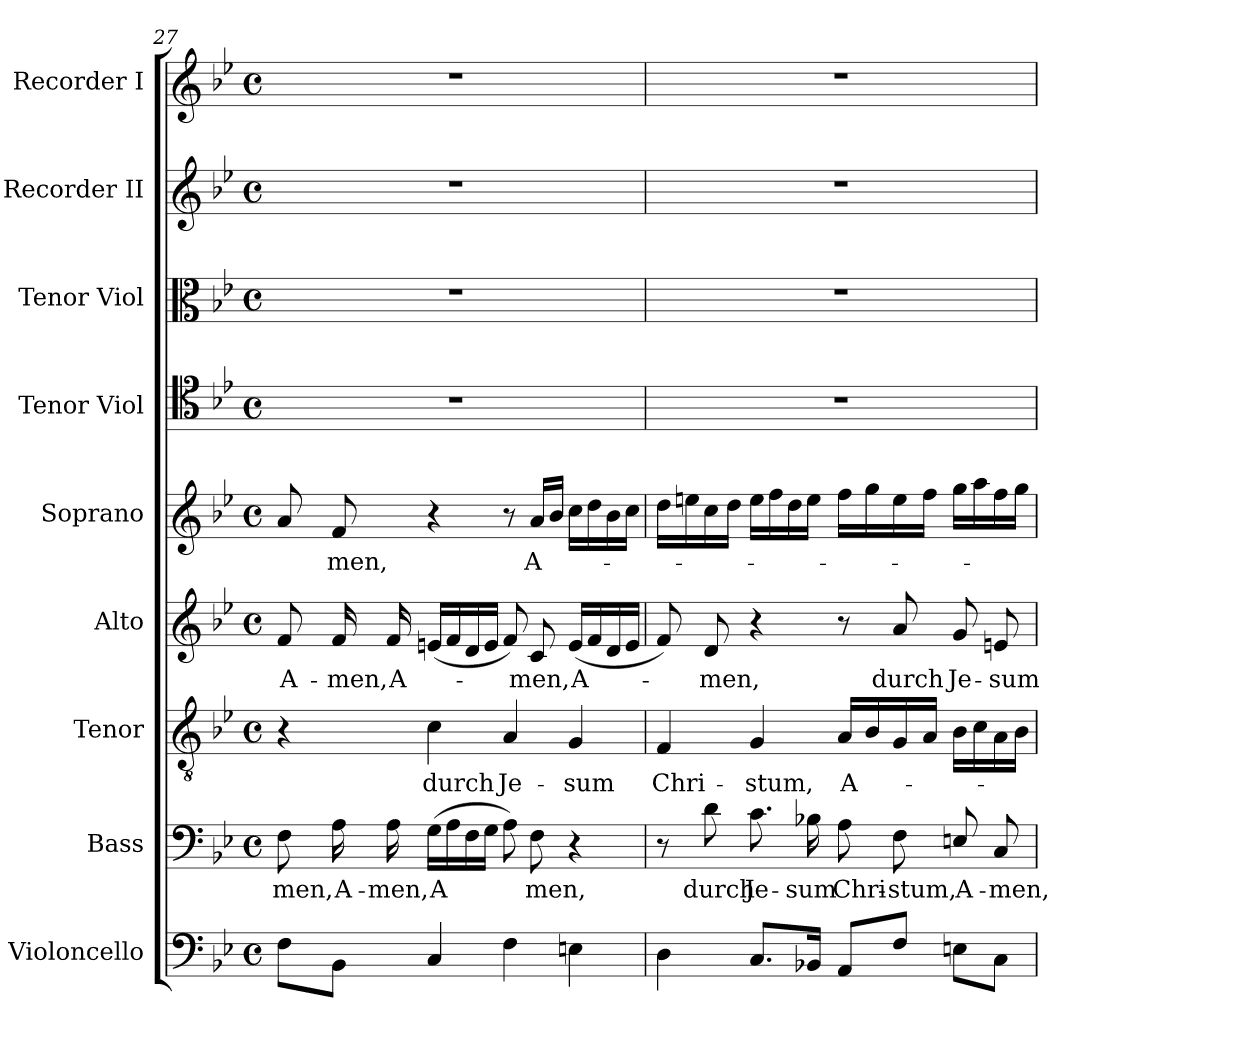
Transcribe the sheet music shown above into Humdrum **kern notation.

**kern	**kern	**text	**kern	**text	**kern	**text	**kern	**text	**kern	**kern	**kern	**kern
*part9	*part8	*part8	*part7	*part7	*part6	*part6	*part5	*part5	*part4	*part3	*part2	*part1
*staff9	*staff8	*staff8	*staff7	*staff7	*staff6	*staff6	*staff5	*staff5	*staff4	*staff3	*staff2	*staff1
*I"Violoncello	*I"Bass	*	*I"Tenor	*	*I"Alto	*	*I"Soprano	*	*I"Tenor Viol	*I"Tenor Viol	*I"Recorder II	*I"Recorder I
*clefF4	*clefF4	*	*clefGv2	*	*clefG2	*	*clefG2	*	*clefC4	*clefC3	*clefG2	*clefG2
*	*	*	*ITrd7c12	*	*	*	*	*	*	*	*	*
*k[b-e-]	*k[b-e-]	*	*k[b-e-]	*	*k[b-e-]	*	*k[b-e-]	*	*k[b-e-]	*k[b-e-]	*k[b-e-]	*k[b-e-]
*B-:	*B-:	*	*B-:	*	*B-:	*	*B-:	*	*B-:	*B-:	*B-:	*B-:
*M4/4	*M4/4	*	*M4/4	*	*M4/4	*	*M4/4	*	*M4/4	*M4/4	*M4/4	*M4/4
*met(c)	*met(c)	*	*met(c)	*	*met(c)	*	*met(c)	*	*met(c)	*met(c)	*met(c)	*met(c)
=27	=27	=27	=27	=27	=27	=27	=27	=27	=27	=27	=27	=27
!	!	!LO:LY:b:color=#000000	!	!	!	!	!	!	!	!	!	!
!	!	!	!	!	!	!LO:LY:b:color=#000000	!	!	!	!	!	!
8Fi\L	8Fi\	-men,	4r	.	8fi/	A-	8ai/	.	1r	1r	1r	1r
!	!	!LO:LY:b:color=#000000	!	!	!	!	!	!	!	!	!	!
!	!	!	!	!	!	!LO:LY:b:color=#000000	!	!	!	!	!	!
!	!	!	!	!	!	!	!	!LO:LY:b:color=#000000	!	!	!	!
8BB-i\J	16Ai\	A-	.	.	16fi/	-men,	8fi/	-men,	.	.	.	.
!	!	!LO:LY:b:color=#000000	!	!	!	!	!	!	!	!	!	!
!	!	!	!	!	!	!LO:LY:b:color=#000000	!	!	!	!	!	!
.	16Ai\	-men,	.	.	16fi/	A-	.	.	.	.	.	.
!	!	!LO:LY:b:color=#000000	!	!	!	!	!	!	!	!	!	!
!	!	!	!	!LO:LY:b:color=#000000	!	!	!	!	!	!	!	!
4Ci/	(16Gi\LL	A	4Ci\	durch	(16eni/LL	.	4r	.	.	.	.	.
.	16Ai\	.	.	.	16fi/	.	.	.	.	.	.	.
.	16Fi\	.	.	.	16di/	.	.	.	.	.	.	.
.	16Gi\JJ	.	.	.	16ei/JJ	.	.	.	.	.	.	.
!	!	!	!	!LO:LY:b:color=#000000	!	!	!	!	!	!	!	!
4Fi\	8Ai\)	.	4AAi/	Je-	8fi/)	.	8r	.	.	.	.	.
!	!	!LO:LY:b:color=#000000	!	!	!	!	!	!	!	!	!	!
!	!	!	!	!	!	!LO:LY:b:color=#000000	!	!	!	!	!	!
!	!	!	!	!	!	!	!	!LO:LY:b:color=#000000	!	!	!	!
.	8Fi\	men,	.	.	8ci/	-men,	16ai/LL	A-	.	.	.	.
.	.	.	.	.	.	.	16b-i/JJ	.	.	.	.	.
!	!	!	!	!LO:LY:b:color=#000000	!	!	!	!	!	!	!	!
!	!	!	!	!	!	!LO:LY:b:color=#000000	!	!	!	!	!	!
4Eni\	4r	.	4GGi/	-sum	(16ei/LL	A-	16cci\LL	.	.	.	.	.
.	.	.	.	.	16fi/	.	16ddi\	.	.	.	.	.
.	.	.	.	.	16di/	.	16b-i\	.	.	.	.	.
.	.	.	.	.	16ei/JJ	.	16cci\JJ	.	.	.	.	.
=28	=28	=28	=28	=28	=28	=28	=28	=28	=28	=28	=28	=28
!	!	!	!	!LO:LY:b:color=#000000	!	!	!	!	!	!	!	!
4Di\	8r	.	4FFi/	Chri-	8fi/)	.	16ddi\LL	.	1r	1r	1r	1r
.	.	.	.	.	.	.	16eeni\	.	.	.	.	.
!	!	!LO:LY:b:color=#000000	!	!	!	!	!	!	!	!	!	!
!	!	!	!	!	!	!LO:LY:b:color=#000000	!	!	!	!	!	!
.	8di\	durch	.	.	8di/	-men,	16cci\	.	.	.	.	.
.	.	.	.	.	.	.	16ddi\JJ	.	.	.	.	.
!	!	!LO:LY:b:color=#000000	!	!	!	!	!	!	!	!	!	!
!	!	!	!	!LO:LY:b:color=#000000	!	!	!	!	!	!	!	!
8.Ci/L	8.ci\	Je-	4GGi/	-stum,	4r	.	16eei\LL	.	.	.	.	.
.	.	.	.	.	.	.	16ffi\	.	.	.	.	.
.	.	.	.	.	.	.	16ddi\	.	.	.	.	.
!	!	!LO:LY:b:color=#000000	!	!	!	!	!	!	!	!	!	!
16BB-Xi/Jk	16B-Xi\	-sum	.	.	.	.	16eei\JJ	.	.	.	.	.
!	!	!LO:LY:b:color=#000000	!	!	!	!	!	!	!	!	!	!
!	!	!	!	!LO:LY:b:color=#000000	!	!	!	!	!	!	!	!
8AAi/L	8Ai\	Chri-	16AAi/LL	A-	8r	.	16ffi\LL	.	.	.	.	.
.	.	.	16BB-i/	.	.	.	16ggi\	.	.	.	.	.
!	!	!LO:LY:b:color=#000000	!	!	!	!	!	!	!	!	!	!
!	!	!	!	!	!	!LO:LY:b:color=#000000	!	!	!	!	!	!
8Fi/J	8Fi\	-stum,	16GGi/	.	8ai/	durch	16eei\	.	.	.	.	.
.	.	.	16AAi/JJ	.	.	.	16ffi\JJ	.	.	.	.	.
!	!	!LO:LY:b:color=#000000	!	!	!	!	!	!	!	!	!	!
!	!	!	!	!	!	!LO:LY:b:color=#000000	!	!	!	!	!	!
8Eni\L	8Eni/	A-	16BB-i\LL	.	8gi/	Je-	16ggi\LL	.	.	.	.	.
.	.	.	16Ci\	.	.	.	16aai\	.	.	.	.	.
!	!	!LO:LY:b:color=#000000	!	!	!	!	!	!	!	!	!	!
!	!	!	!	!	!	!LO:LY:b:color=#000000	!	!	!	!	!	!
8Ci\J	8Ci/	-men,	16AAi\	.	8eni/	-sum	16ffi\	.	.	.	.	.
.	.	.	16BB-i\JJ	.	.	.	16ggi\JJ	.	.	.	.	.
=	=	=	=	=	=	=	=	=	=	=	=	=
*-	*-	*-	*-	*-	*-	*-	*-	*-	*-	*-	*-	*-
